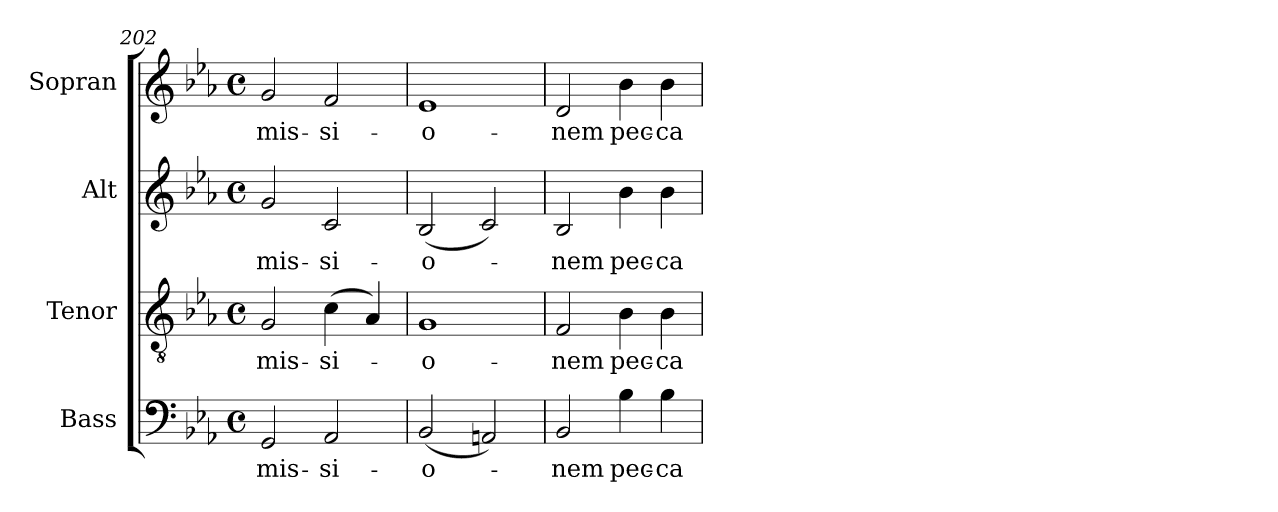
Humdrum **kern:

**kern	**text	**kern	**text	**kern	**text	**kern	**text
*part4	*part4	*part3	*part3	*part2	*part2	*part1	*part1
*staff4	*staff4	*staff3	*staff3	*staff2	*staff2	*staff1	*staff1
*I"Bass	*	*I"Tenor	*	*I"Alt	*	*I"Sopran	*
*I'B.	*	*I'T.	*	*I'A.	*	*I'S.	*
*clefF4	*	*clefGv2	*	*clefG2	*	*clefG2	*
*k[b-e-a-]	*	*k[b-e-a-]	*	*k[b-e-a-]	*	*k[b-e-a-]	*
*E-:	*	*E-:	*	*E-:	*	*E-:	*
*M4/4	*	*M4/4	*	*M4/4	*	*M4/4	*
*met(c)	*	*met(c)	*	*met(c)	*	*met(c)	*
=202	=202	=202	=202	=202	=202	=202	=202
!	!LO:LY:b	!	!LO:LY:b	!	!LO:LY:b	!	!LO:LY:b
2GG/	-mis-	2G/	-mis-	2g/	-mis-	2g/	-mis-
!	!LO:LY:b	!	!LO:LY:b	!	!LO:LY:b	!	!LO:LY:b
2AA-/	-si-	(>4c\	-si-	2c/	-si-	2f/	-si-
.	.	4A-/)	.	.	.	.	.
=203	=203	=203	=203	=203	=203	=203	=203
!	!LO:LY:b	!	!LO:LY:b	!	!LO:LY:b	!	!LO:LY:b
(<2BB-/	-o-	1G	-o-	(<2B-/	-o-	1e-	-o-
2AAn/)	.	.	.	2c/)	.	.	.
!!LO:LB:g=z
=204	=204	=204	=204	=204	=204	=204	=204
!	!LO:LY:b	!	!LO:LY:b	!	!LO:LY:b	!	!LO:LY:b
2BB-/	-nem	2F/	-nem	2B-/	-nem	2d/	-nem
!	!LO:LY:b	!	!LO:LY:b	!	!LO:LY:b	!	!LO:LY:b
4B-\	pec-	4B-\	pec-	4b-\	pec-	4b-\	pec-
!	!LO:LY:b	!	!LO:LY:b	!	!LO:LY:b	!	!LO:LY:b
4B-\	-ca-	4B-\	-ca-	4b-\	-ca-	4b-\	-ca-
=	=	=	=	=	=	=	=
*-	*-	*-	*-	*-	*-	*-	*-
